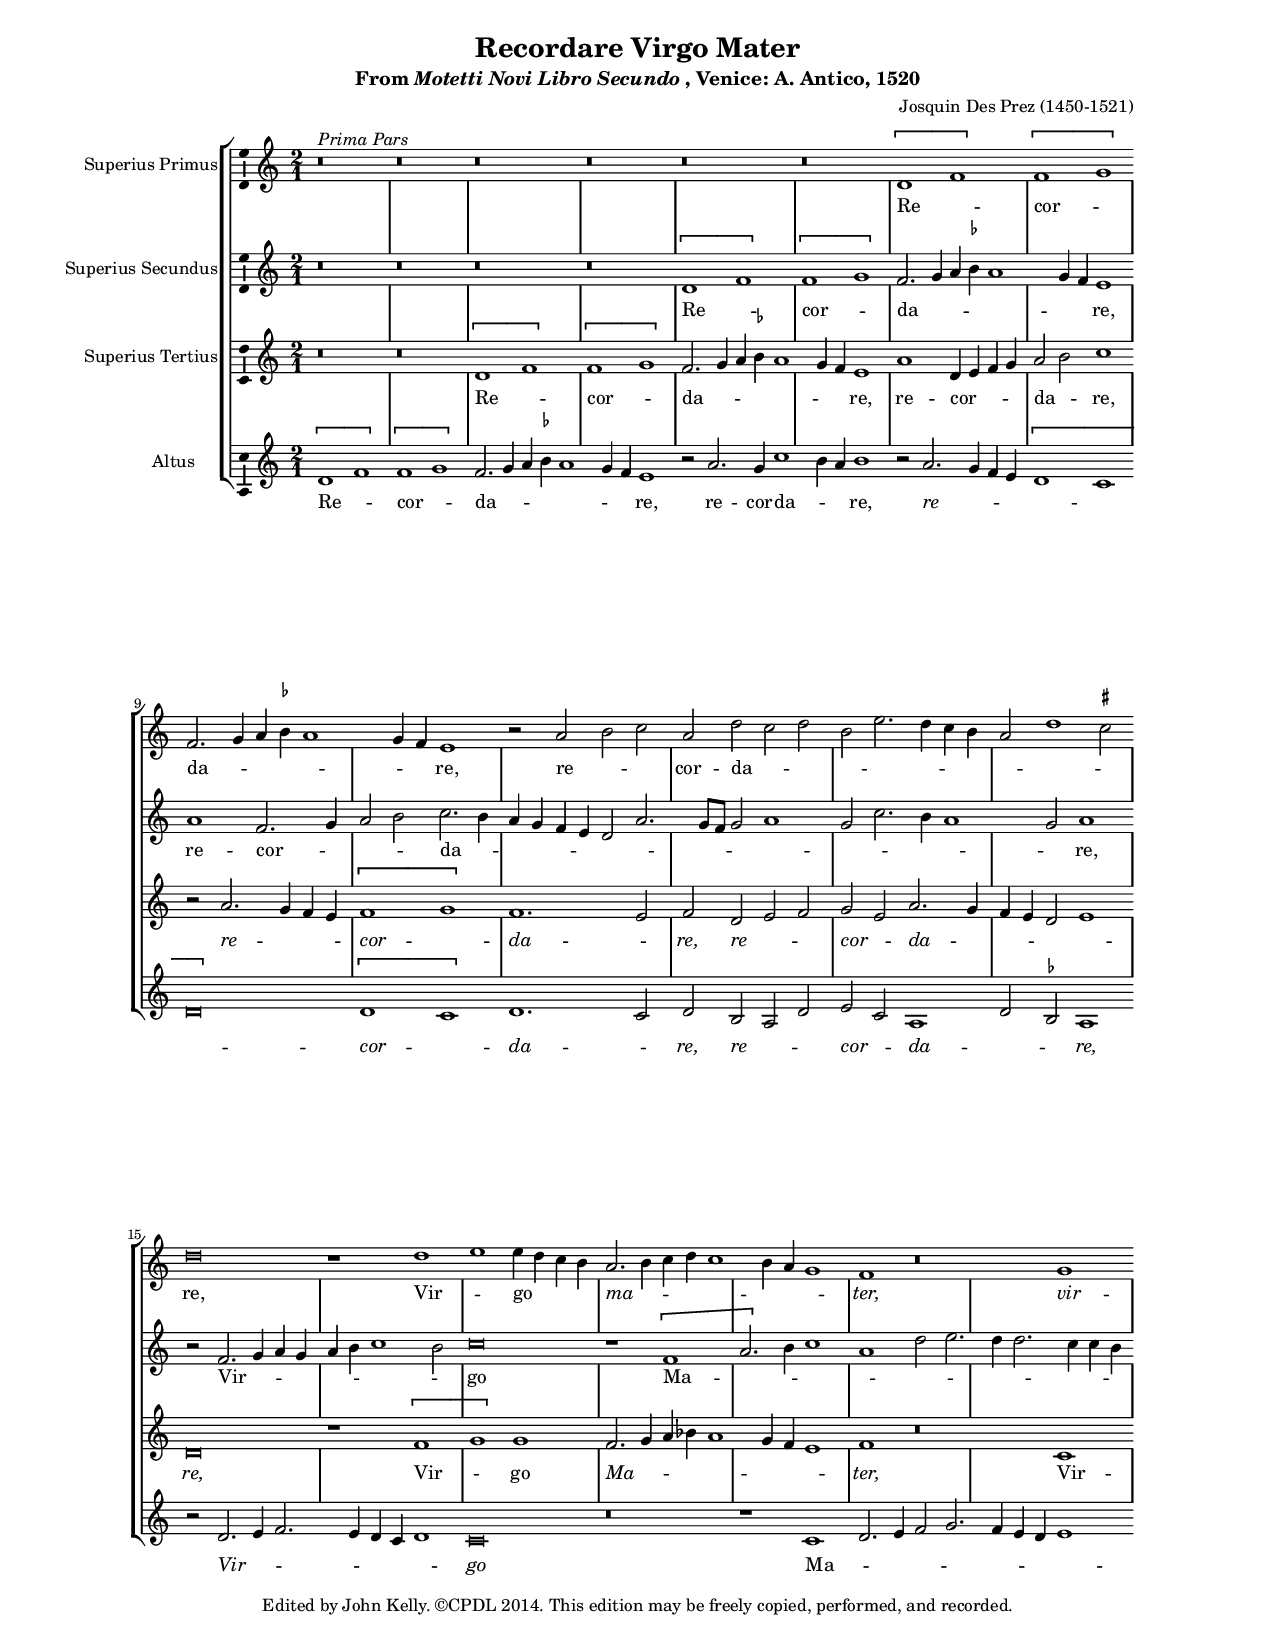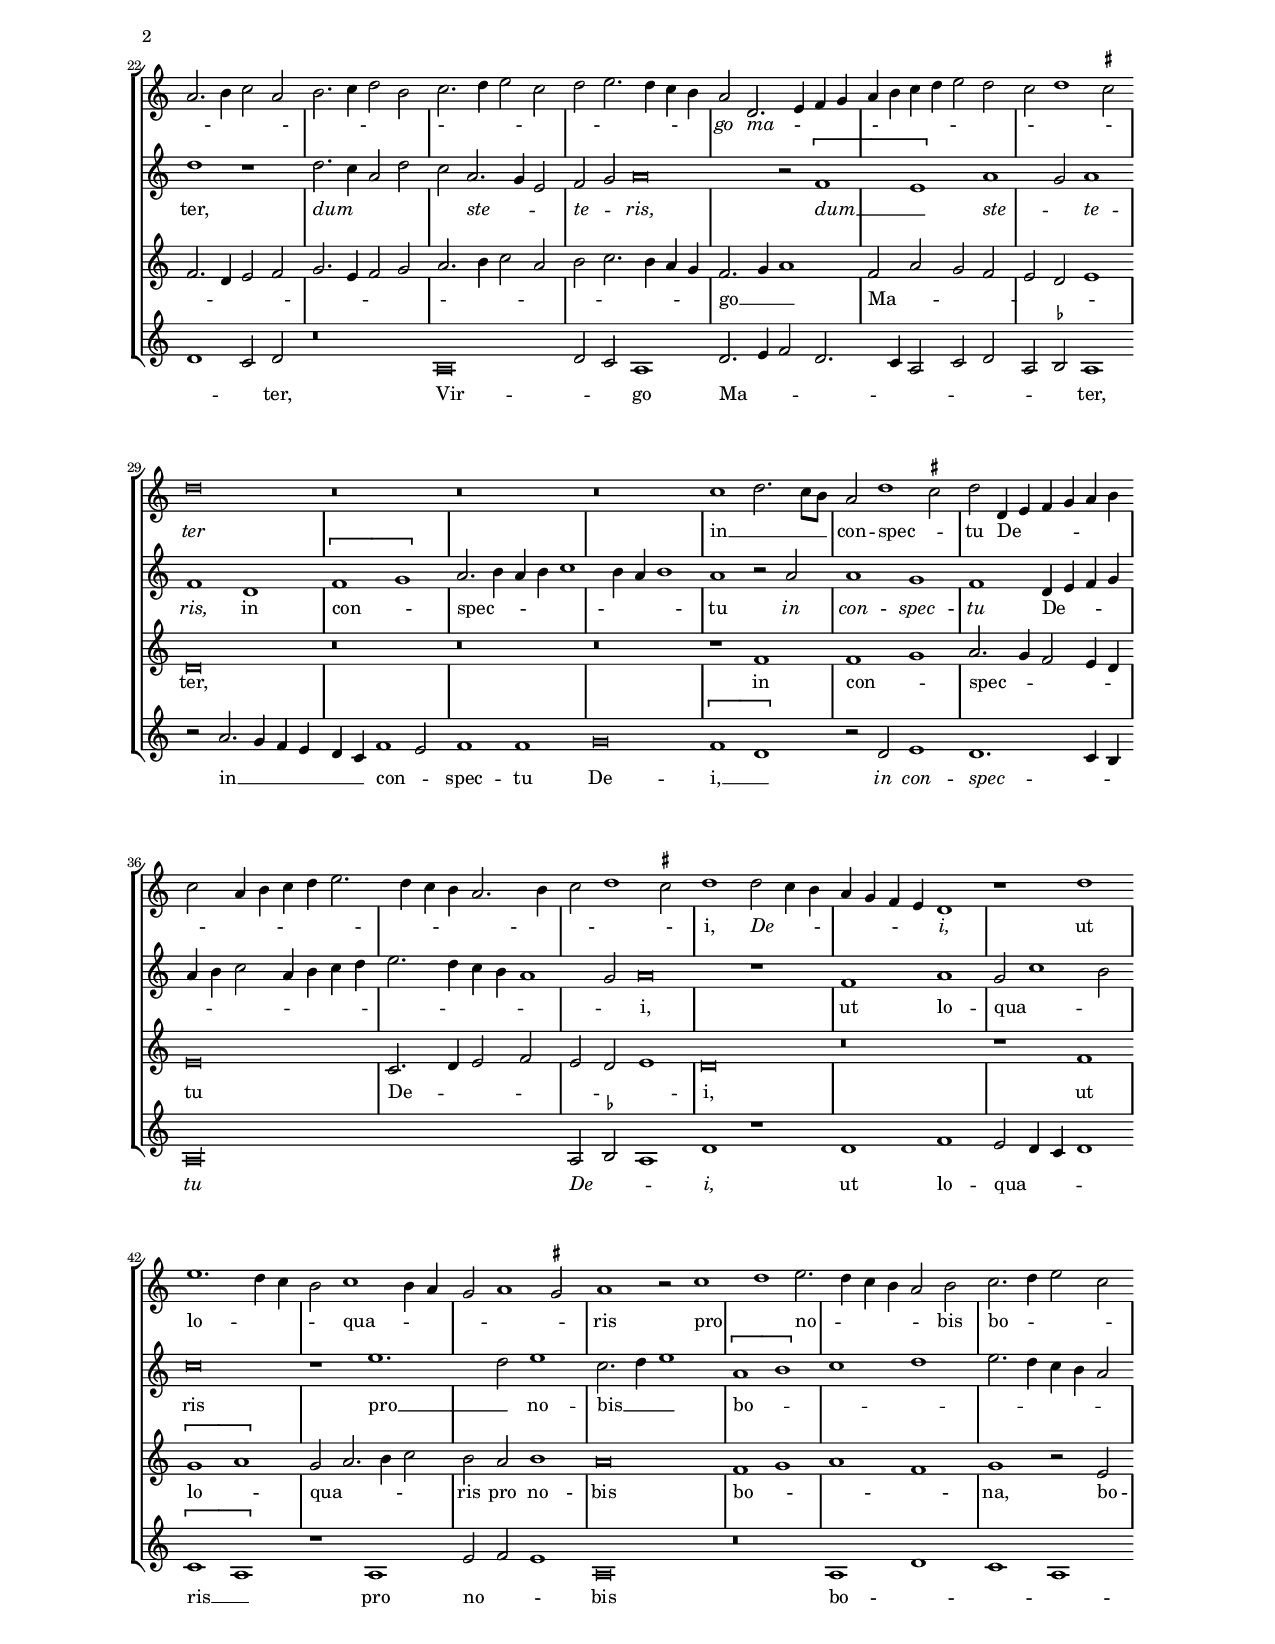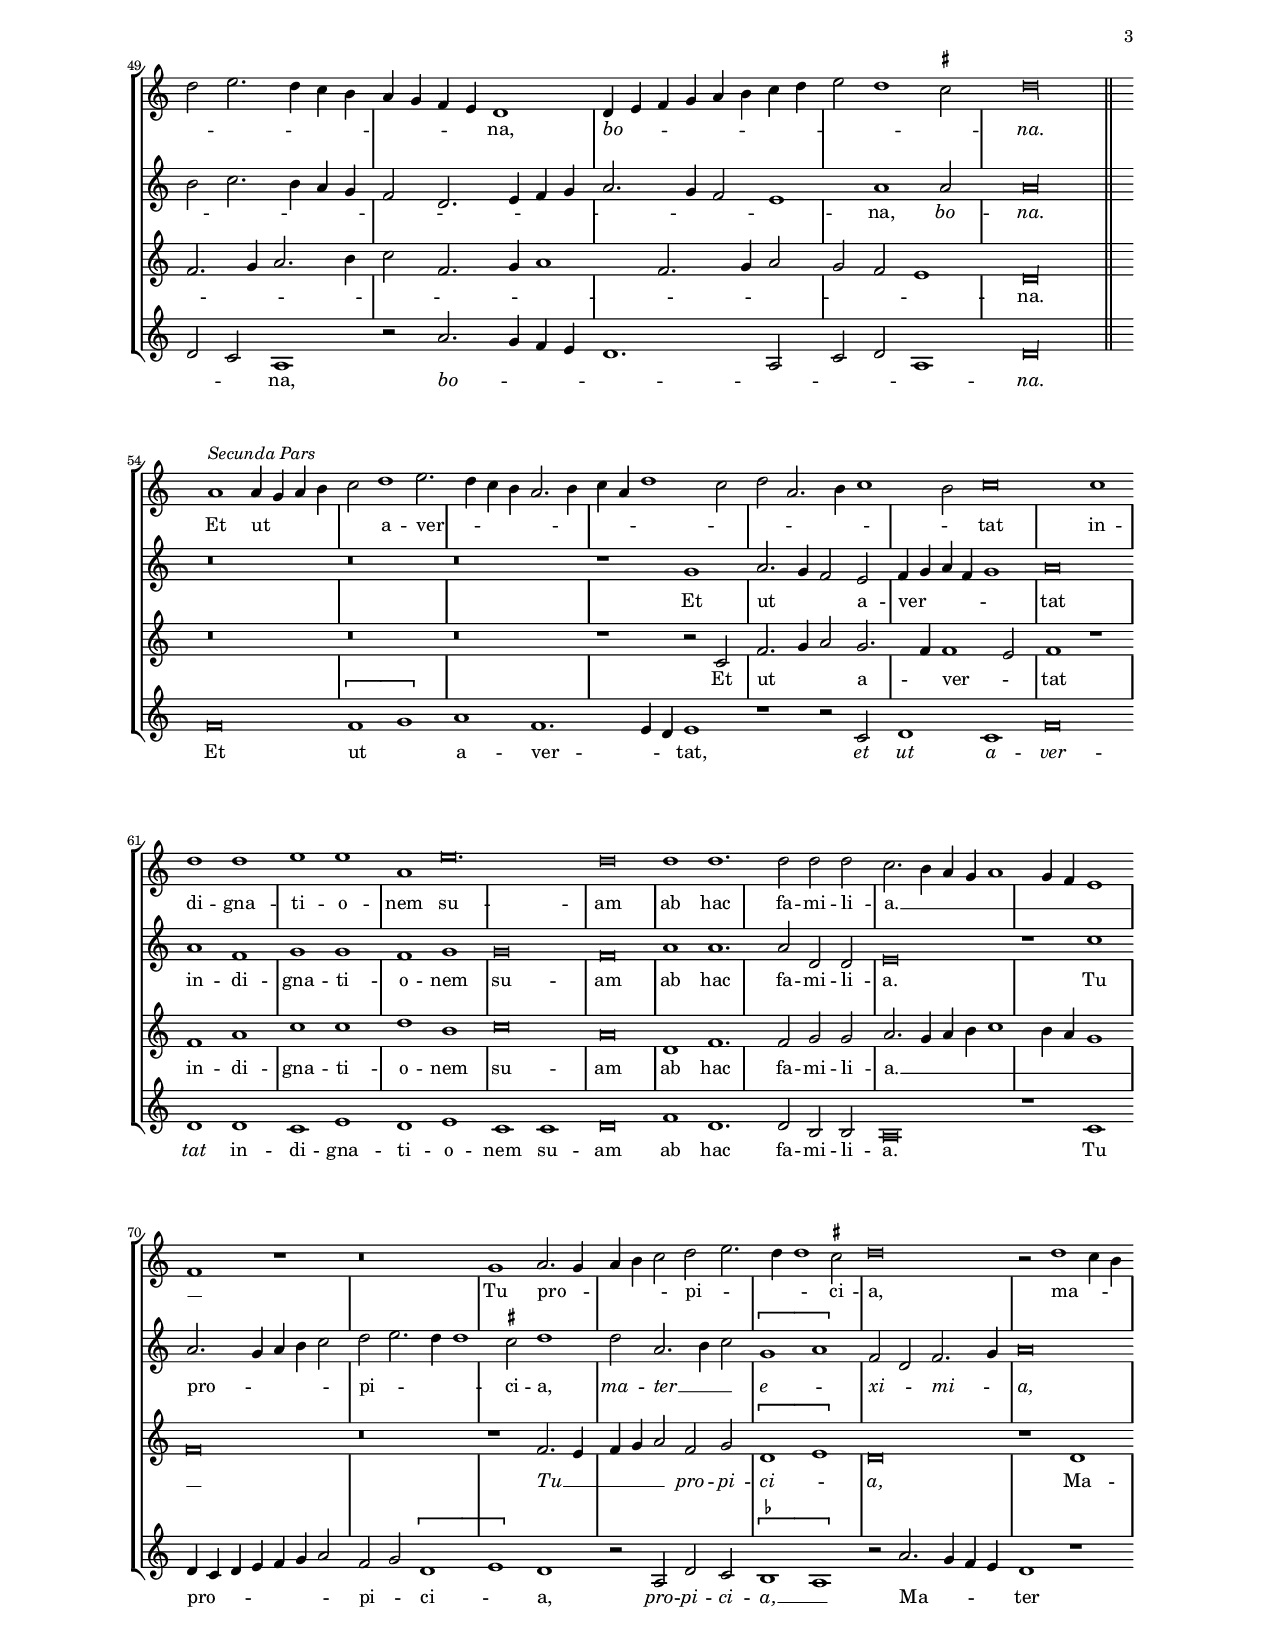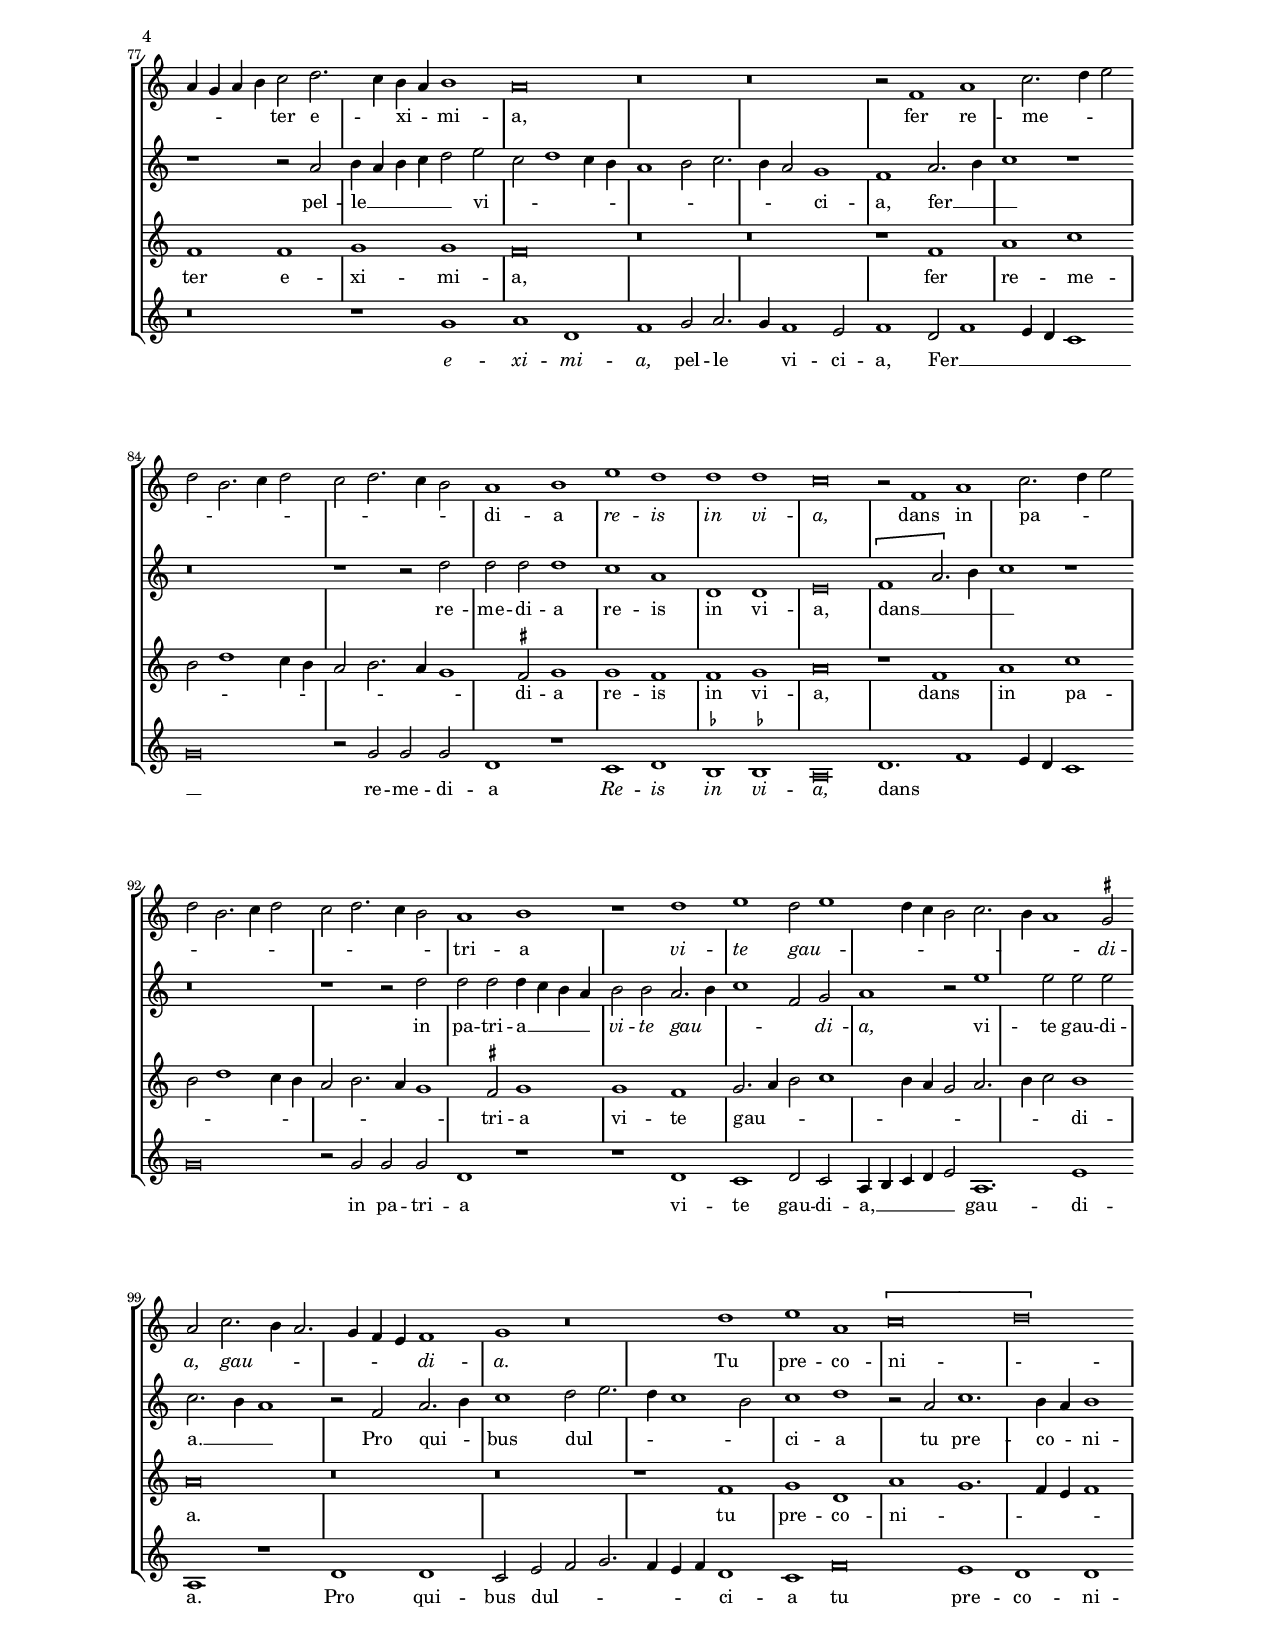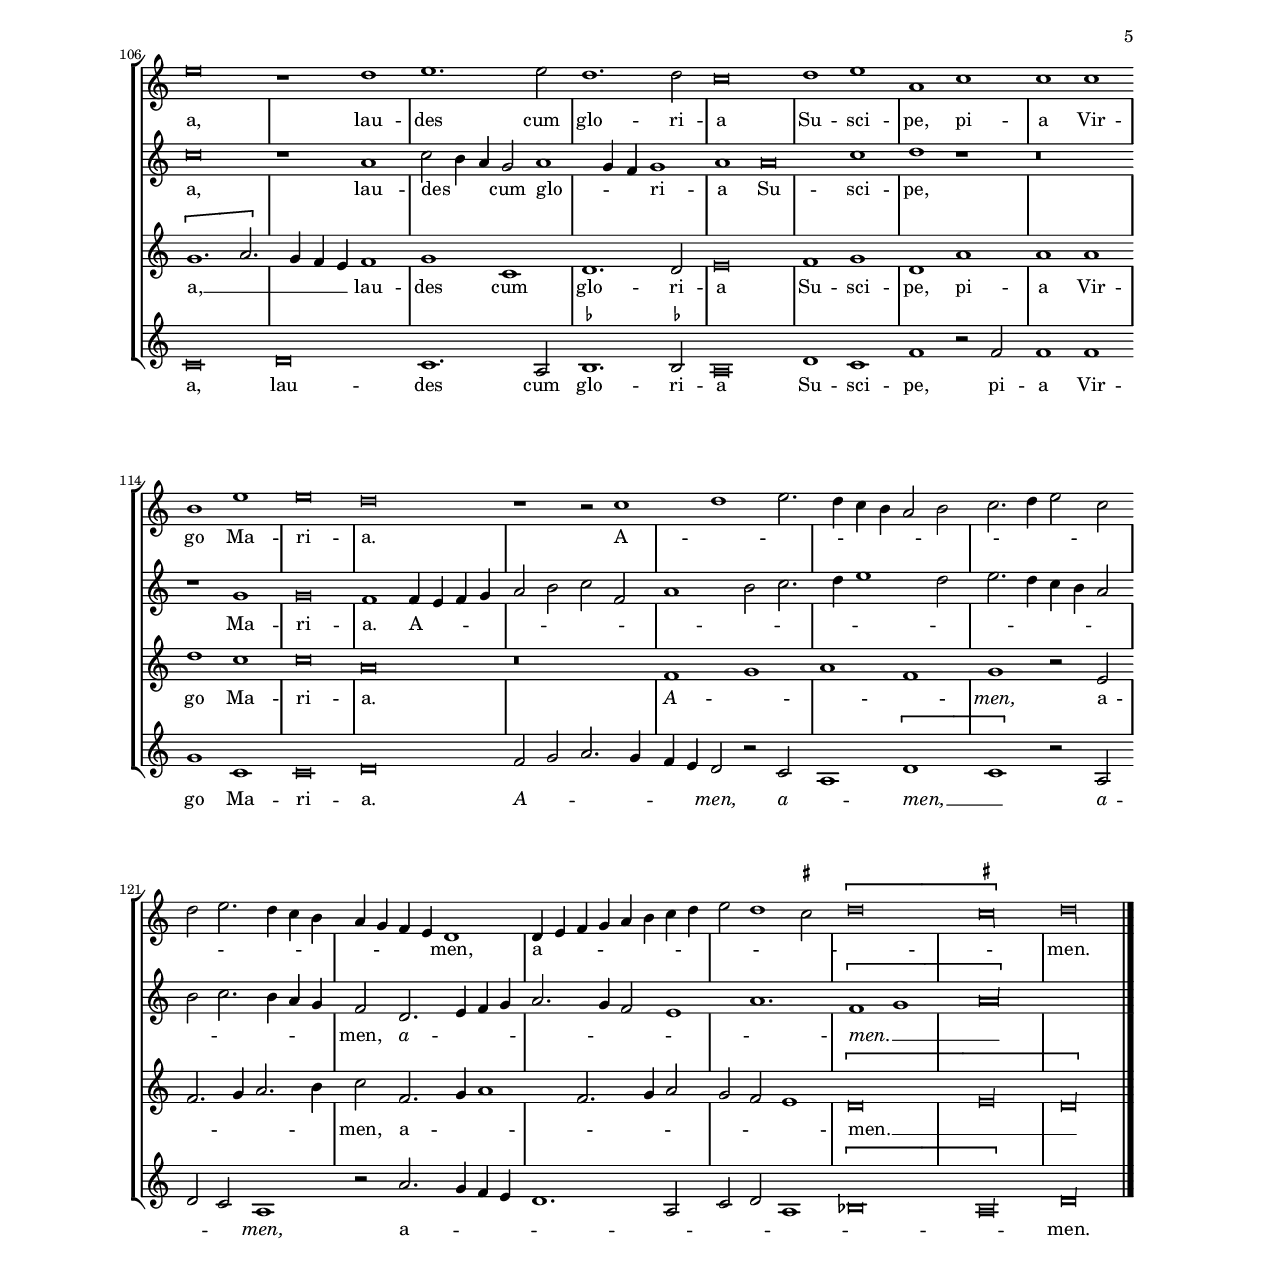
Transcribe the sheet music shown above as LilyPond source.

\version "2.14.2"
% Editions consulted: Josquin Project, Stanford; Vereniging voor Nederlandse Muzieggeschiedenis

\header {
  title = "Recordare Virgo Mater"
  subtitle = \markup {"From" \italic { "Motetti Novi Libro Secundo"}", Venice: A. Antico, 1520"}
  composer = "Josquin Des Prez (1450-1521)"
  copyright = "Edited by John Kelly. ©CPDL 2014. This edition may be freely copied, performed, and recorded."
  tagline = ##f

}


italize = {
  \override Lyrics.LyricText #'font-shape = #'italic
}

normal = {
  \revert Lyrics.LyricText #'font-shape
}

global = {
  % main
  \set Staff.forceClef = ##t
  \override Staff.NoteHead  #'style = #'baroque
  \override Slur #'transparent = ##t
%  \override Staff.TimeSignature #'style = #'mensural
  #(set-global-staff-size 15)
  \key c \major
% generally, no bar lines . . .
%   \override Staff.BarLine #'transparent = ##t
  \skip 1*2
  \override Staff.TimeSignature #'transparent = ##t 
  \skip 1*106		% end of Prima Pars
% let section/finis bars go through all staves
  \override Staff.BarLine #'transparent = ##f
  \bar "||"
  \override Staff.BarLine #'transparent = ##t
  \skip 1*152
  \override Staff.BarLine #'transparent = ##f
%  \bar ".|"
}

sopNotes = {
  \relative c' {
    \set Staff.instrumentName = "Superius Primus"
    \set Staff.midiInstrument = "trumpet"

	% main	%
	\clef "treble"
        \time 2/1
	\set suggestAccidentals  = ##t 
	
	r\breve^\markup { \italic {Prima Pars}} r r r r r
	\[ d1 (f) \] \[ f (g) \] f2. (g4 a bes a1 g4 f) e1 r2 a (b c)	% bes: ficta
	a d (c d b e2. d4 c b a2 d1 cis2) d\breve	r1 d	% cis: ficta NJE & VNM
	(e) e4 (d c b) a2. (b4 c d c1 b4 a g1) f r\breve g1 ( a2. b4 c2 a
	b2. c4 d2 b c2. d4 e2 c d e2. d4 c b) a2 d,2. (e4 f g a b c d e2 d
	c d1 cis2) d\breve r r r c1 (d2. c8 b)		% cis: ficta
	a2 d1 (cis2) d d,4 (e f g a b c2 a4 b c d e2. d4 c b a2. b4 c2 d1 cis2)	% cis, cis: ficta
	d1 d2 (c4 b a g f e) d1 r d' e1. (d4 c b2) c1 (b4 a g2 a1 gis2)	% gis: ficta NJE, not VNM
	a1 r2 c1 (d) e2. (d4 c b a2) b c2. (d4 e2 c d e2. d4 c b
	a g f e) d1 d4 (e f g a b c d e2 d1 cis2 )
	\time 4/1
	d\longa \break
        \once \override Staff.BarLine #'transparent = ##f
	\bar "||"
	
	%Secunda pars
        \time 2/1
	
	a1^\markup { \italic {Secunda Pars}} a4 (g a b c2) d1 e2. (d4 c b a2. b4 c a d1 c2 d a2. b4 c1
	b2) c\breve c1 d d e e a, e'\breve. d\breve
	d1 d1. d2 d d c2. (b4 a g a1 g4 f e1 f) r r\breve
	g1 a2. (g4 a b c2) d (e2. d4 d1) cis2) d\breve r2 d1 (c4 b
	a g a b) c2 d2. (c4) b (a) b1 a\breve r r r2 f1 a 
	c2. (d4 e2 d b2. c4 d2 c d2. c4 b2) a1 b e d d d
	c\breve r2 f,1 a c2. (d4 e2 d b2. c4 d2 c d2. c4 b2)
	a1 b r d e d2 (e1 d4 c b2 c2. b4 a1) gis2		% gis: ficta (NJE & VNM)
	a2 c2. (b4 a2. g4 f e) f1 g r\breve d'1 e a, \[ c\breve
	(d) \] e r1 d e1. e2 d1. d2 c\breve
	d1 e a, c c c b e e\breve d r1 r2 c1
	(d e2. d4 c b a2 b c2. d4 e2 c d e2. d4 c b a g f e) d1
	d4 (e f g a b c d e2 d1 cis2  			% cis: ficta (NJE, not VNM)
        \[ d\breve 
	\time 4/1
        cis\longa) \] d \bar "|."
  }	
}

sopLyrics = \lyricmode {
    Re -- cor -- da -- re, 
    re -- cor -- da -- re, 
    Vir -- go \italize ma -- ter, vir -- go ma -- ter \normal
%    dum ste -- te -- ris 	% Superius1 doesn't get to say this (!)
    in __ con -- spec -- tu De -- i, 
    \italize 
    De -- i,
    \normal
    ut lo -- qua -- ris 
    pro no -- bis bo -- na, 
    \italize 
    bo -- na.
    \normal
    Et ut a -- ver -- tat 
    in -- di -- gna -- ti -- o -- nem 
    su -- am 
    
    %Trope: 
    ab hac fa -- mi -- li -- a. __
    Tu pro -- pi -- ci -- a,
    ma -- ter e -- xi -- mi -- a,
%    pel -- le vi -- ci -- a,
    fer re -- me -- di -- a
    \italize
    re -- is in vi -- a,
    \normal
    dans in pa -- tri -- a
    \italize
    vi -- te gau -- di -- a,
    gau -- di -- a.
    \normal
%    Pro qui -- bus dul -- ci -- a
    Tu pre -- co -- ni -- a,
    lau -- des cum glo -- ri -- a
    Su -- sci -- pe, pi -- a Vir -- go Ma -- ri -- a.
    A -- men,
    a -- men. 
}


altoNotes = {
  \relative c' {
    \set Staff.instrumentName = "Superius Secundus"
    \set Staff.midiInstrument = "trumpet"
 	
  r\breve r r r \[ d1 (f) \] \[ f (g) \]
      \set suggestAccidentals  = ##t 
  f2. (g4 a bes a1 g4 f) e1 a f2. (g4 a2 b) c2. (b4 a g f e d2 a'2. 	% bes: ficta NJE&VNM
      \set suggestAccidentals  = ##f
g8 f g2 a1 g2 c2. b4 a1 g2) a1 r2 f2. (g4 a g a b c1 b2)
  c\breve r1 \[ f,1 (a2. \] b4 c1 a d2 e2. d4 d2. c4 c b ) d1 r	% NJE fictas the Landini cadence, VNM doesn't
  d2. ( c4 a2 d c) a2. (g4 e2) f (g) a\breve r2 \[ f1 ( e ) \] a 
  (g2) a1 f d \[ f (g) \] a2. (b4 a b c1 b4 a b1) a r2 a
  a1 g f d4 (e f g a b c2 a4 b c d e2. d4 c b a1 g2) a\breve
  r1 f a g2 (c1 b2) c\breve r1 e1. (d2) e1
  c2. (d4 e1) \[ a, (b \] c d e2. d4 c b a2 b c2. b4 a g 
  f2 d2. e4 f g a2. g4 f2 e1) a a2 
  a\longa
  \once \override Staff.BarLine #'transparent = ##f
  \bar "||"

  %Secunda pars
  r\breve r r r1 g a2. (g4 f2) e
  f4 (g a f g1) a\breve a1 f g g f g g\breve f
  a1 a1. a2 d, d e\breve r1 c' a2. (g4 a b c2) d (e2. d4 d1)
      \set suggestAccidentals  = ##t 
  cis2 d1 d2 a2. (b4 c2) \[ g1 (a) \] f2 (d) f2. (g4) a\breve		% cis2: ficta
      \set suggestAccidentals  = ##f	 
  r1 r2 a b4 (a b c d2) e (c2 d1 c4 b a1 b2 c2. b4 a2) g1 f a2. (b4
  c1) r r\breve r1 r2 d d d d1 c a d, d 
  e\breve \[ f1 (a2. \] b4 c1) r r\breve r1 r2 d
  d2 d d4 (c b a) b2 b a2. (b4 c1 f,2) g a1 r2 e'1 e2 e e
  c2. (b4 a1) r2 f a2. (b4) c1 d2 (e2. d4 c1 b2) c1 d r2 a c1.
  b4 (a) b1 c\breve r1 a c2 (b4 a) g2 a1 (g4 f) g1 a a\breve	% gis fis gif: ficta 
  c1 d r r\breve r1 g, g\breve f1 f4 (e f g a2 b c f, 
  a1 b2 c2. d4 e1 d2 e2. d4 c b a2 b c2. b4 a g) f2 d2. (e4 f g
  a2. g4 f2 e1 a1.) \[ f1 (g a\maxima) \]
  }
}

altoLyrics = \lyricmode {
    Re -- cor -- da -- re, 
    re -- cor -- da -- re, 
    
    Vir -- go Ma -- ter, 
    \italize 
    dum ste -- te -- ris,
    dum __ ste -- te -- ris,
    \normal

    in con -- spec -- tu 
    \italize 
    in con -- spec -- tu 
    \normal
    De -- i, 
    ut lo -- qua -- ris 
    pro __ no -- bis __ bo -- na,
    \italize 
    bo -- na.
    \normal 
    Et ut a -- ver -- tat 
    in -- di -- gna -- ti -- o -- nem 
    su -- am     
    %Trope: 
    ab hac fa -- mi -- li -- a.
    Tu pro -- pi -- ci -- a,
    \italize
    ma -- ter __ e -- xi -- mi -- a,
    \normal
    pel -- le __ vi -- ci -- a,
    fer __ re -- me -- di -- a
    re -- is in vi -- a,
    dans __ in pa -- tri -- a __
    \italize
    vi -- te gau -- di -- a,
    \normal
    vi -- te gau -- di -- a. __
    Pro qui -- bus dul -- ci -- a
    tu pre -- co -- ni -- a,
    lau -- des cum glo -- ri -- a
    Su -- sci -- pe, % pi -- a vir -- go 
    Ma -- ri -- a.
    A -- men,
    \italize
    a -- men. __
    \normal
}

tenorNotes = {
  \relative c' {
    
    \set Staff.instrumentName = "Superius Tertius"
    \set Staff.midiInstrument = "trombone"
    
    % main	%
    \clef "treble"
    \set suggestAccidentals  = ##t 
    r\breve r \[ d1 (f) \] \[ f (g) \] f2. (g4 a bes a1 g4 f) e1	% bes: bicta VNM
    \set suggestAccidentals  = ##f
    a1 d,4 (e f g) a2 (b) c1 r2 a2. (g4 f e) \[ f1 (g) \] f1. (e2)
    f d (e f) g (e) a2. (g4 f e d2 e1) d\breve r1 \[ f
    (g) \] g f2. (g4 a bes a1 g4 f e1) f r\breve c1 (f2. d4 e2 f 
    g2. e4 f2 g a2. b4 c2 a b c2. b4 a g) f2. (g4 a1) f2 (a g f
    e d e1) d\breve r r r r1 f 
    f (g) a2. (g4 f2 e4 d) e\breve c2. (d4 e2 f e d e1)
    d\breve r r1 f \[ g (a) \] g2 (a2. b4 c2) b a b1
    a\breve f1 (g a f) g r2 e2 (f2. g4 a2. b4
    c2 f,2. g4 a1 f2. g4 a2 g f e1) d\longa
    \once \override Staff.BarLine #'transparent = ##f
    \bar "||"
    
    %Secunda Pars
    r\breve r r r1 r2 c f2. (g4 a2) g2.
    (f4) f1 (e2) f1 r f a c c d b c\breve a
    d,1 f1. f2 g g a2. (g4 a b c1 b4 a g1 f\breve) r
    r1 f2. (e4 f g a2) f g \[ d1 (e) \] d\breve r1 d
    f f g g f\breve r r r1 f
    \set suggestAccidentals  = ##t 
    a c (b2 d1 c4 b a2 b2. a4 g1) fis2 g1 g f f g		% fis: ficta
%    \set suggestAccidentals  = ##f 
    a\breve r1 f a c (b2 d1 c4 b a2 b2. a4 g1)
    fis2 g1 g f g2. (a4 b2 c1 b4 a g2 a2. b4 c2) b1	% fis: in score
    a\breve r r r1 f g d a' (g1. 
    f4 e f1) \[ g1. ( a2. \] g4 f e ) f1 g c, d1. d2 e\breve
    f1 g d a' a a d c c\breve a r
    f1 (g a f) g r2 e (f2. g4 a2. b4) c2 f,2. (g4 a1
    f2. g4 a2 g f e1) \[ d\breve (e\longa d) \]
  }
}

tenorLyrics = \lyricmode {
    Re -- cor -- da -- re, 
    re -- cor -- da -- re, 
    \italize
    re -- cor -- da -- re, 
    re -- cor -- da -- re, 
    \normal
    Vir -- go 
    \italize
    Ma -- ter, 
    \normal
%    dum ste -- te -- ris in  % Superius3 doesn't get to say it either
    Vir -- go __
    Ma -- ter, 
    in con -- spec -- tu De -- i, 
    ut lo -- qua -- ris 
    pro no -- bis bo -- na, bo -- na. 
    Et ut a -- ver -- tat 
    in -- di -- gna -- ti -- o -- nem 
    su -- am 
    
    %Trope: 
    ab hac fa -- mi -- li -- a. __
    \italize
    Tu __ pro -- pi -- ci -- a,
    \normal
    Ma -- ter e -- xi -- mi -- a,
%    pel -- le vi -- ci -- a,
    fer re -- me -- di -- a
    re -- is in vi -- a,
    dans in pa -- tri -- a
    vi -- te gau -- di -- a.
%    Pro qui -- bus dul -- ci -- a
    tu pre -- co -- ni -- a, __
    lau -- des cum glo -- ri -- a
    Su -- sci -- pe, pi -- a Vir -- go Ma -- ri -- a.
    \italize
    A -- men,
    \normal
    a -- men,
    a -- men. __
}


bassNotes = {
  \relative c' {
    \set Staff.instrumentName = "Altus"
    \set Staff.midiInstrument = "trombone"
    \accidentalStyle forget

    % main	%
    \clef "treble"
    \set suggestAccidentals  = ##t 
    \[ d1 (f) \] \[ f  (g) \] f2. (g4 a bes a1 g4 f) e1 r2 a2. g4 c1 (b4 a) b1 % bes: ficta VNM
    r2 a2. (g4 f e \[ d1 c d\breve) \] \[ d1 (c) \] d1. (c2)
    d2 b (a d) e (c) a1 (d2 bes) a1 r2 d2. (e4 f2. e4 d c d1)	% b @ 10: bes: ficta VNM, not NJE
%    \set suggestAccidentals  = ##f 

    c\breve r r1 c (d2. e4 f2 g2. f4 e d e1 d c2) d 
    r\breve a (d2 c) a1 d2. (e4 f2 d2. c4 a2 c d 
    a bes) a1 r2 a'2. (g4 f e d c) f1 (e2) f1 f g\breve \[ f1 (d) \]
    r2 d e1 d1. (c4 b) a\longa a2 (bes a1)
    d r d f e2 (d4 c d1) \[ c (a) \] r a e'2 (f e1)
    a,\breve r a1 (d c a d2 c) a1 
    r2 a'2. (g4 f e d1. a2 c d a1) d\longa
    \once \override Staff.BarLine #'transparent = ##f
    \bar "||"
    
    %Secunda pars
    f\breve \[ f1 (g) \] a f1. (e4 d) e1 r1 r2 c
    d1 c f\breve d1 d c e d e c c d\breve
    f1 d1. d2 b b a\breve r1 c d4 (c d e f g a2) f (g) \[ d1
    (e) \] d r2 a d c \[ bes1 (a) \] r2 a'2. (g4 f e) d1 r	% bes: notated
    r\breve r 1 g a d, f g2 a2. (g4) f1 e2 f1 d2 (f1
    \set suggestAccidentals  = ##t 
    e4 d c1 g'\breve) r2 g g g d1 r c d bes bes		% bes bes: fcita (NOT from NJE (!?)
    \set suggestAccidentals  = ##f 
    a\breve d1. (f1 e4 d c1 g'\breve) r2 g g g 
    d1 r r d c d2 c a4 (b c d e2) a,1. e'1
    a, r d d c2 e (f g2. f4 e f) d1 c f\breve e1
    \set suggestAccidentals  = ##t
    d d c\breve d c1. a2 bes1. bes2 a\breve		% bes: ficta VNM
    \set suggestAccidentals  = ##f
    d1 c f r2 f f1 f g c, c\breve d f2 (g a2. g4
    f4 e) d2 r c (a1) \[ d (c) \] r2 a (d c) a1 r2 a'2. (g4 f e 
    d1. a2 c d a1 \[ bes\breve a\longa) \] d\longa
    
  }
}

bassLyrics = \lyricmode {
    Re -- cor -- da -- re, 
    re -- cor -- da -- re, 
    \italize
    re -- cor -- da -- re, 		%italics
    re -- cor -- da -- re, 		%italics
    Vir -- go 
    \normal
    Ma -- ter, 
    Vir -- go 
    Ma -- ter, 
    in __ con -- spec -- tu De -- i, __	% Altus doesn't get to say it either--that's 3/4.
    \italize
    in con -- spec -- tu De -- i,
    \normal
    ut lo -- qua -- ris __
    pro no -- bis bo -- na, 
    \italize
    bo -- na. 
    \normal
    Et ut a -- ver -- tat,
    \italize
    et ut a -- ver -- tat 
    \normal
    in -- di -- gna -- ti -- o -- nem 
    su -- am 
    
    %Trope: 
    ab hac fa -- mi -- li -- a.
    Tu pro -- pi -- ci -- a,
    \italize
    pro -- pi -- ci -- a, __
    \normal
    Ma -- ter 
    \italize
    e -- xi -- mi -- a,
    \normal
    pel -- le vi -- ci -- a,
    Fer __ re -- me -- di -- a
    \italize
    Re -- is in vi -- a,
    \normal
    dans in pa -- tri -- a
    vi -- te gau -- di -- a, __ gau -- di -- a.
    Pro qui -- bus dul -- ci -- a
    tu pre -- co -- ni -- a,
    lau -- des cum glo -- ri -- a
    Su -- sci -- pe, pi -- a Vir -- go Ma -- ri -- a.
    \italize
    A -- men, 
    a -- men, __
    a -- men,
    \normal
    a -- men. 
}

\book {
  \paper {
    print-page-number = ##t
%    print-first-page-number = ##f
     #(set-paper-size "letter")
     left-margin = 24\mm
     right-margin = 24\mm

%   oddHeaderMarkup = \markup \null
 %   evenHeaderMarkup = \markup \null
 %   oddFooterMarkup = \markup {
 %     \fill-line 
 %       \on-the-fly \print-page-number-check-first
 %       \fromproperty #'page:page-number-string
 %     }
    evenFooterMarkup = \oddFooterMarkup
    }
    
\score {
  \context StaffGroup = choirStaff <<
	\context Voice =
		sopNotes << \global \sopNotes >>
	\context Lyrics =
		sopLyrics \lyricsto sopNotes { \sopLyrics }
	\context Voice =
		altoNotes << \global \altoNotes >>
	\context Lyrics =
		altoLyrics \lyricsto altoNotes { \altoLyrics }
	\context Voice =
		tenorNotes << \global \tenorNotes >>
	\context Lyrics =
		tenorLyrics \lyricsto tenorNotes { \tenorLyrics }
	\context Voice =
		bassNotes << \global \bassNotes >>
	\context Lyrics =
		bassLyrics \lyricsto bassNotes { \bassLyrics }
  >>
	\layout {
		\context {
	      		\Score
			\override BarLine #'transparent = ##t
    			}
		\context {
			\Voice
        		\consists Ambitus_engraver
			}
		} %%% end of layout block
	\midi {
     		\context {
       		\Score
       		tempoWholesPerMinute = #(ly:make-moment 50 1)
       		}
	}	%%% end of midi block
  }		%%%% end of Score block
}